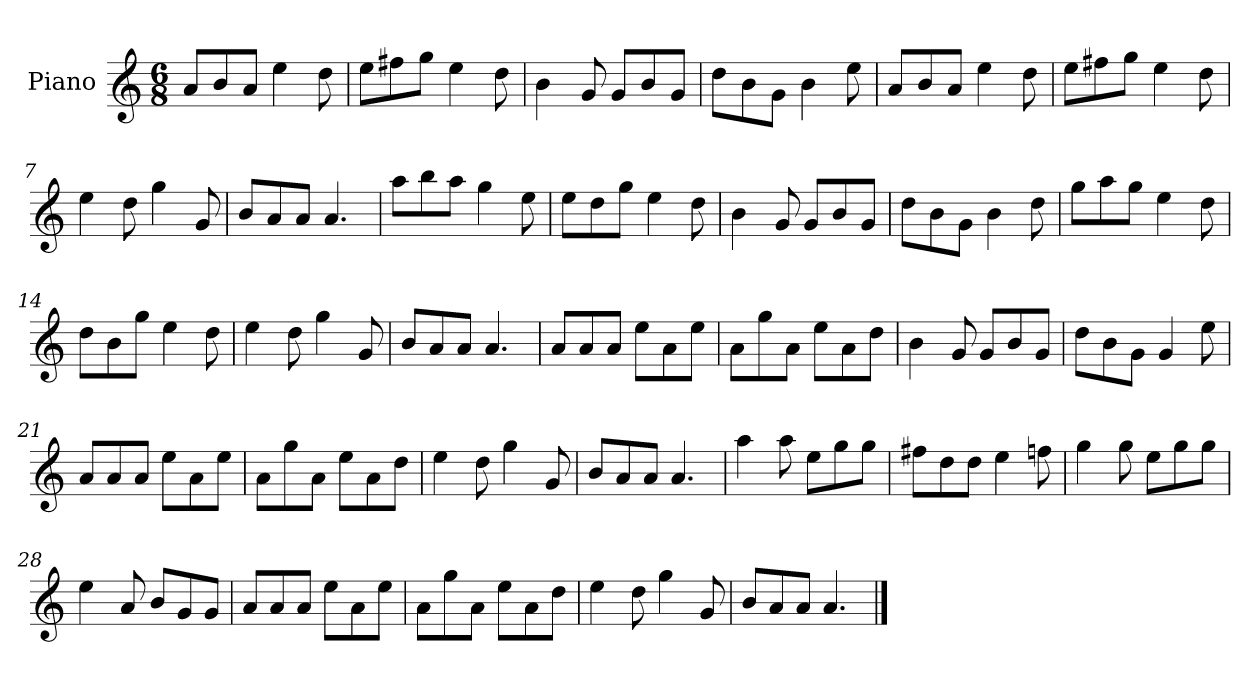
**kern
*part1
*staff1
*I"Piano
*I'Pno
*clefG2
*k[]
*M6/8
=1
8a/L
8b/
8a/J
4ee\
8dd\
=2
8ee\L
8ff#X\
8gg\J
4ee\
8dd\
=3
4b\
8g/
8g/L
8b/
8g/J
=4
8dd\L
8b\
8g\J
4b\
8ee\
=5
8a/L
8b/
8a/J
4ee\
8dd\
=6
8ee\L
8ff#X\
8gg\J
4ee\
8dd\
=7
4ee\
8dd\
4gg\
8g/
=8
8b/L
8a/
8a/J
4.a/
=9
8aa\L
8bb\
8aa\J
4gg\
8ee\
=10
8ee\L
8dd\
8gg\J
4ee\
8dd\
=11
4b\
8g/
8g/L
8b/
8g/J
=12
8dd\L
8b\
8g\J
4b\
8dd\
=13
8gg\L
8aa\
8gg\J
4ee\
8dd\
=14
8dd\L
8b\
8gg\J
4ee\
8dd\
=15
4ee\
8dd\
4gg\
8g/
=16
8b/L
8a/
8a/J
4.a/
=17
8a/L
8a/
8a/J
8ee\L
8a\
8ee\J
=18
8a\L
8gg\
8a\J
8ee\L
8a\
8dd\J
=19
4b\
8g/
8g/L
8b/
8g/J
=20
8dd\L
8b\
8g\J
4g/
8ee\
=21
8a/L
8a/
8a/J
8ee\L
8a\
8ee\J
=22
8a\L
8gg\
8a\J
8ee\L
8a\
8dd\J
=23
4ee\
8dd\
4gg\
8g/
=24
8b/L
8a/
8a/J
4.a/
=25
4aa\
8aa\
8ee\L
8gg\
8gg\J
=26
8ff#X\L
8dd\
8dd\J
4ee\
8ffn\
=27
4gg\
8gg\
8ee\L
8gg\
8gg\J
=28
4ee\
8a/
8b/L
8g/
8g/J
=29
8a/L
8a/
8a/J
8ee\L
8a\
8ee\J
=30
8a\L
8gg\
8a\J
8ee\L
8a\
8dd\J
=31
4ee\
8dd\
4gg\
8g/
=32
8b/L
8a/
8a/J
4.a/
==
*-
